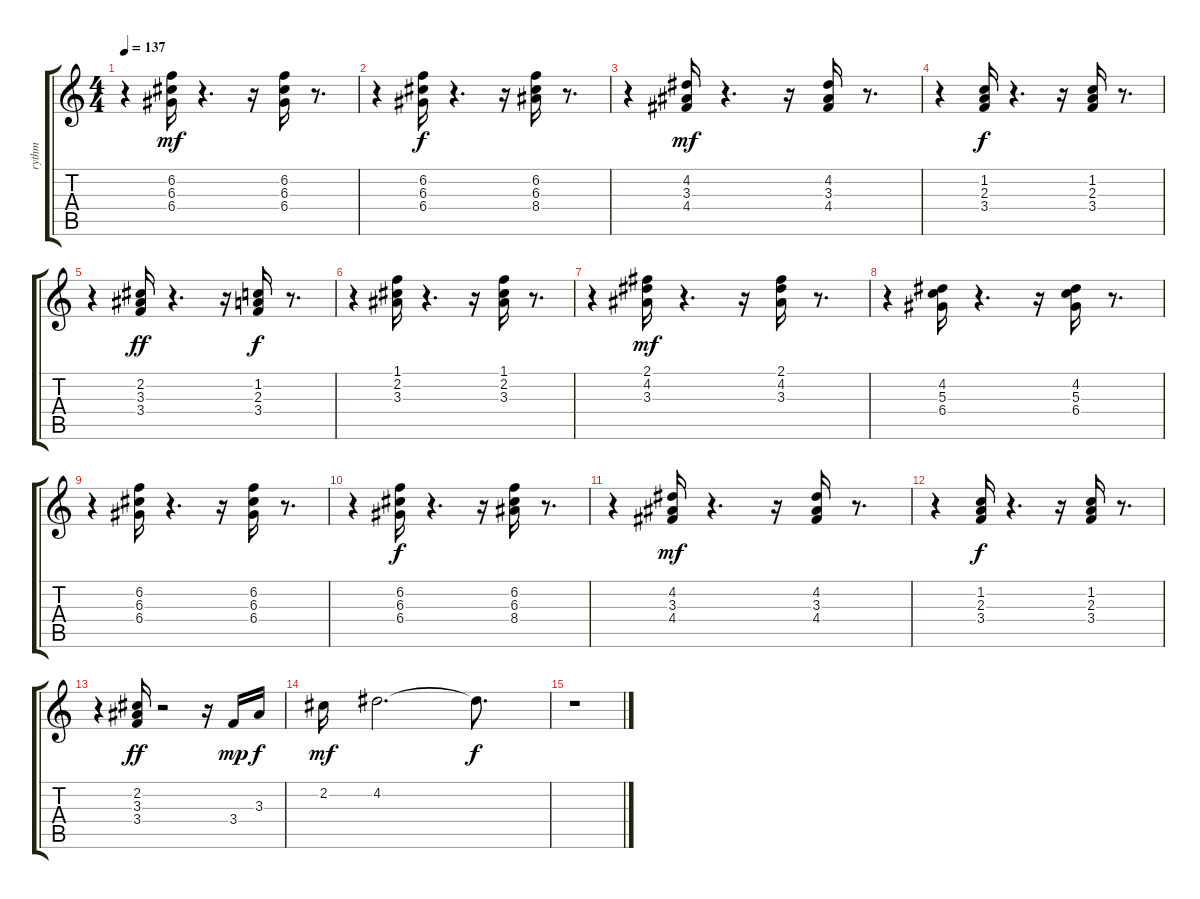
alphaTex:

\track ("rythm" "rythm") {instrument acousticguitarsteel}
\staff {score tabs}
\tuning (E4 B3 G3 D3 A2 E2) {hide}
\ts (4 4)
\tempo 137
\clef g2
\ks c
r.4{dy mf} (6.2 6.3 6.4).16 r.4{d} r.16 (6.2 6.3 6.4).16 r.8{d} |
r.4 (6.2 6.3 6.4).16{dy f} r.4{d} r.16 (6.2 6.3 8.4).16 r.8{d} |
r.4 (4.2 3.3 4.4).16{dy mf} r.4{d} r.16 (4.2 3.3 4.4).16 r.8{d} |
r.4 (1.2 2.3 3.4).16{dy f} r.4{d} r.16 (1.2 2.3 3.4).16 r.8{d} |
r.4 (2.2 3.3 3.4).16{dy ff} r.4{d} r.16 (1.2 2.3 3.4).16{dy f} r.8{d} |
r.4 (1.1 2.2 3.3).16 r.4{d} r.16 (1.1 2.2 3.3).16 r.8{d} |
r.4 (2.1 4.2 3.3).16{dy mf} r.4{d} r.16 (2.1 4.2 3.3).16 r.8{d} |
r.4 (4.2 5.3 6.4).16 r.4{d} r.16 (4.2 5.3 6.4).16 r.8{d} |
r.4 (6.2 6.3 6.4).16 r.4{d} r.16 (6.2 6.3 6.4).16 r.8{d} |
r.4 (6.2 6.3 6.4).16{dy f} r.4{d} r.16 (6.2 6.3 8.4).16 r.8{d} |
r.4 (4.2 3.3 4.4).16{dy mf} r.4{d} r.16 (4.2 3.3 4.4).16 r.8{d} |
r.4 (1.2 2.3 3.4).16{dy f} r.4{d} r.16 (1.2 2.3 3.4).16 r.8{d} |
r.4 (2.2 3.3 3.4).16{dy ff} r.2 r.16 3.4.16{dy mp} 3.3.16{dy f} |
2.2.16{dy mf} 4.2.2{d} 4.2{t}.8{d dy f} |
r.1
